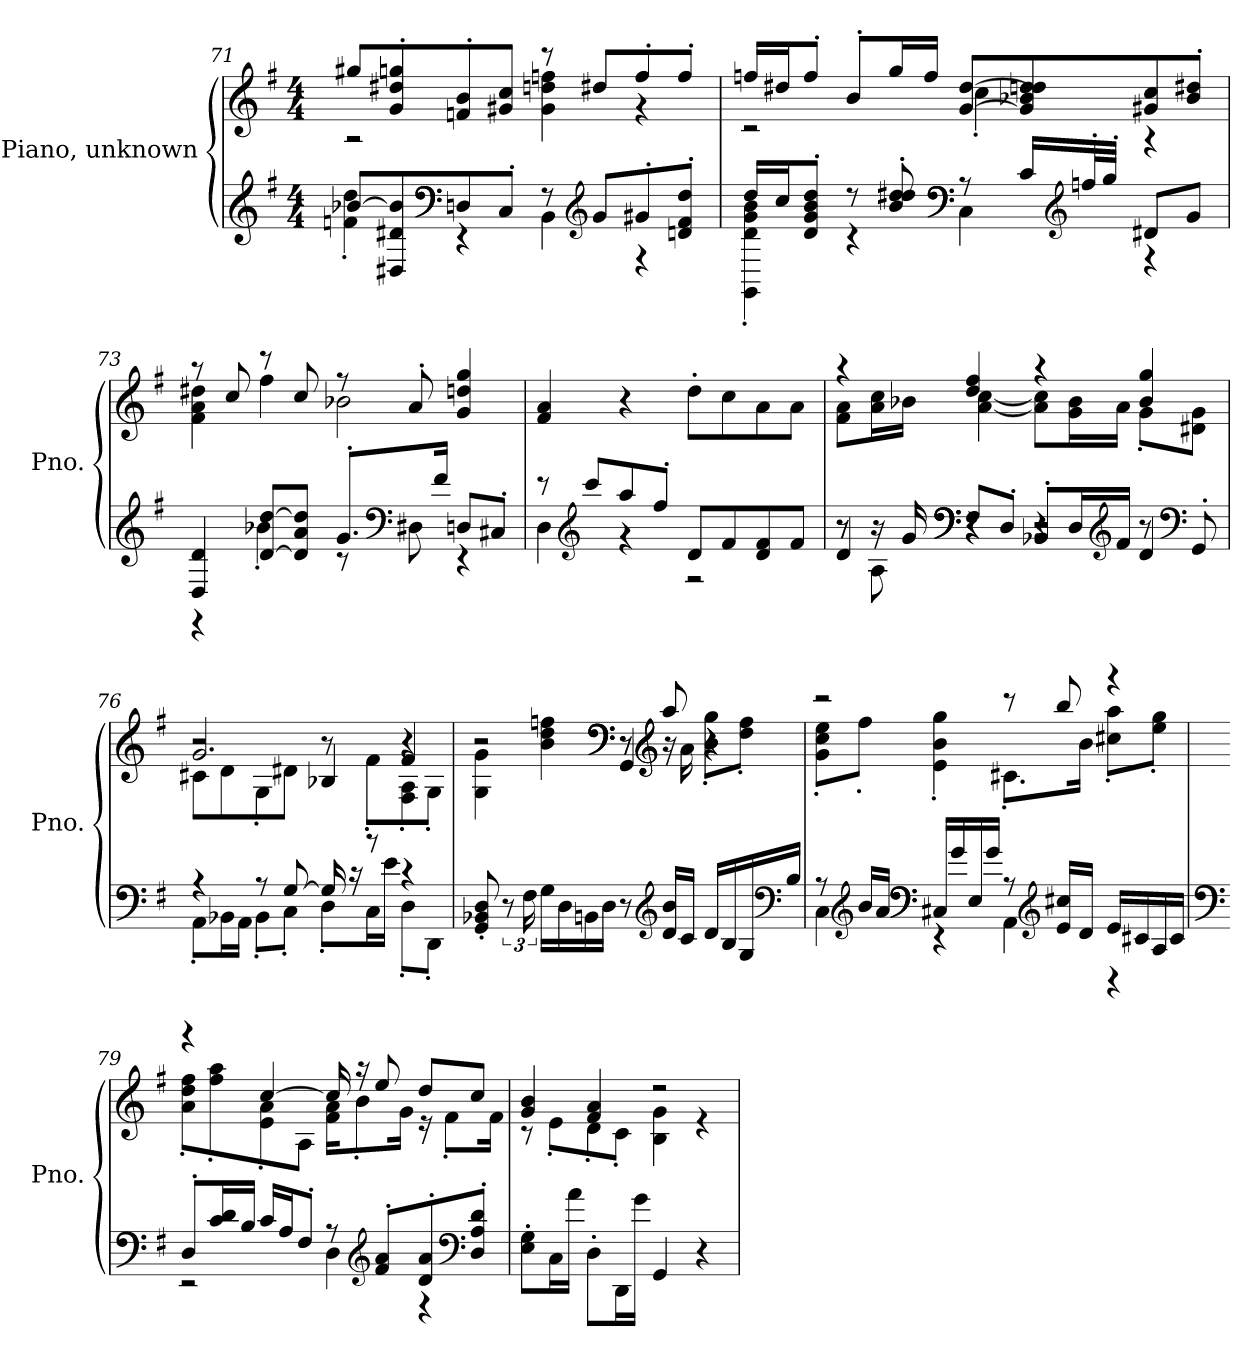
**kern	**kern
*part1	*part1
*staff2	*staff1
*I"Piano, unknown	*
*I'Pno.	*
*clefG2	*clefG2
*k[f#]	*k[f#]
*M4/4	*M4/4
=71	=71
*^	*^
[8b-X/L	4fn\' 4dd\'	8gg#X/L	2r
8D#X/ 8d#X/ 8b-/]	.	8g/' 8dd#X/' 8ggn/'	.
*clefF4	*	*	*
8Dn/	4r	8fn/' 8b/'	.
8C'/J	.	8g#X/ 8cc/J	.
8r	4BB\	8r	4g#\ 4ddn\ 4ffn\
*clefG2	*	*	*
8g/L	.	8dd#X/L	.
8g#X'/	4r	8ff'/	4r
8dn/' 8f/' 8dd/'J	.	8ff'/J	.
!!LO:LB:g=z	!!
=72	=72	=72	=72
16dd/LL	4GG\' 4d\' 4g\' 4b\'	16ffn/LL	2r
16cc/J	.	16dd#X/J	.
8d/' 8g/' 8b/' 8dd/'J	.	8ff'/J	.
8r	4r	8b'/L	.
8b/' 8dd/' 8dd#X/'	.	16gg/L	.
.	.	16ff/JJ	.
*clefF4	*	*	*
8r	4C\	[8g/ [8dd#/L	4cc'\
16c/LL	.	8g/] 8b-X/ 8ddn/ 8dd#/]	.
*clefG2	*	*	*
32ffn'/L	.	.	.
32gg'/JJJ	.	.	.
8d#X/L	4r	8g#X/ 8cc/	4r
8g/J	.	8b-/' 8dd#X/'J	.
=73	=73	=73	=73
4D/ 4d/	4r	8r	4f#\ 4a\ 4dd#X\
.	.	8cc/	.
[8d/ [8dd/L	4b-X'\	8r	4ff#\
8d/] 8a/ 8dd/]J	.	8cc/	.
8.g'/L	8r	8r	2b-X\
*clefF4	*	*	*
.	8D#X\	8a'/	.
16f#/Jk	.	.	.
8Dn/L	4r	4g/ 4ddn/ 4gg/	.
8C#X'/J	.	.	.
*	*	*v	*v
!!LO:PB:g=z
=74	=74	=74
8r	4D\	4f#/ 4a/
*clefG2	*	*
8ccc/L	.	.
8aa/	4r	4r
8ff#'/J	.	.
8d/L	2r	8dd'\L
8f#/	.	8cc\
8d/ 8f#/	.	8a\
8f#/J	.	8a\J
=75	=75	=75
*	*^	*^
4d/	8r	8r	4r	8f#\ 8a\L
.	8A\	16r	.	16a\ 16cc\L
.	.	16g/	.	16b-X\JJ
*clefF4	*	*	*	*
4r	4r	8F#/L	4dd/ 4ff#/	[4a\ [4cc\
.	.	8D'/J	.	.
4r	2r	8BB-X'/L	4r	8a\] 8cc\]L
.	.	16D/L	.	16g\ 16b-\L
*clefG2	*	*	*	*
.	.	16f#/JJ	.	16a\JJ
4d/	.	8r	4b-/ 4gg/	8g'\L
*clefF4	*	*	*	*
.	.	8GG'/	.	8d#X\ 8g\J
*	*v	*v	*	*
=76	=76	=76	=76
*	*	*	*^
4r	8AA'\L	2.g/	8c#X\L	2r
.	16BB-X\L	.	8d\	.
.	16AA\JJ	.	.	.
8r	8BB-'\L	.	8G'\	.
[8G/	8C'\J	.	8d#X\J	.
16G/]	8D'\L	.	8r	4B-X/
16r	.	.	.	.
8r	16C\L	.	8f#'\L	.
.	16e\JJ	.	.	.
4r	8D'\L	4f#/	8F#\' 8A\'	4r
.	8DD'\J	.	8G'\J	.
*v	*v	*	*	*
!!LO:LB:g=z	!!	!!
=77	=77	=77	=77
8GG/' 8BB-X/' 8D/'	2r	4G\ 4g\	2r
12r	.	.	.
24F#\	.	.	.
16G\LL	.	4b\ 4dd\ 4ffn\	.
16D\	.	.	.
16BBn\	.	.	.
16D\JJ	.	.	.
*	*clefF4	*	*
8r	8r	8r	4GG/
*clefG2	*clefG2	*	*
16d/ 16b/LL	8aa/	16r	.
16c/JJ	.	16a\	.
16d/LL	4r	8b\' 8gg\'L	4r
16B/	.	.	.
16G/	.	8dd\' 8ff\'J	.
*clefF4	*	*	*
16B/JJ	.	.	.
*	*	*v	*v
=78	=78	=78
*^	*	*
8r	4C\	2r	8g\' 8cc\' 8ee\'L
*clefG2	*	*	*
16b/LL	.	.	8ff#'\J
16a/JJ	.	.	.
*clefF4	*	*	*
16C#X/LL	4r	.	4e\' 4b\' 4gg\'
16g/	.	.	.
16E/	.	.	.
16g/JJ	.	.	.
8r	4AA\	8r	8.c#X'\L
*clefG2	*	*	*
16e/ 16cc#X/LL	.	8bb/	.
16d/JJ	.	.	16b\Jk
16e/LL	4r	4r	8cc#X\' 8aa\'L
16c#X/	.	.	.
16A/	.	.	8ee\' 8gg\'J
16c#/JJ	.	.	.
!!LO:LB:g=z	!!
=79	=79	=79	=79
*clefF4	*	*	*
8D'/L	2r	4r	8a\' 8dd\' 8ff#\'L
16c/ 16d/L	.	.	8ff#\' 8aa\'
16B/JJ	.	.	.
16c/LL	.	[4cc/	8e\' 8a\'
16A/J	.	.	.
8F#'/J	.	.	8A\J
8r	4D\	16cc/]	16f#\ 16a\KL
.	.	16r	8b'\
*clefG2	*	*	*
8f#/' 8a/'L	.	8ee/	.
.	.	.	16g\Jk
8d/' 8a/'	4r	8dd/L	16r
.	.	.	8f#'\L
*clefF4	*	*	*
8D/' 8A/' 8d/'J	.	8cc/J	.
.	.	.	16f#\Jk
*v	*v	*	*
=80	=80	=80
8E\' 8G\'L	4g/ 4b/	8r
16C\L	.	8e'\L
16a\JJ	.	.
8D'\L	4f#/ 4a/	8d'\
16DD\L	.	8c'\J
16g\JJ	.	.
4GG/	2r	4B\ 4g\
4r	.	4r
*	*v	*v
=	=
*-	*-
